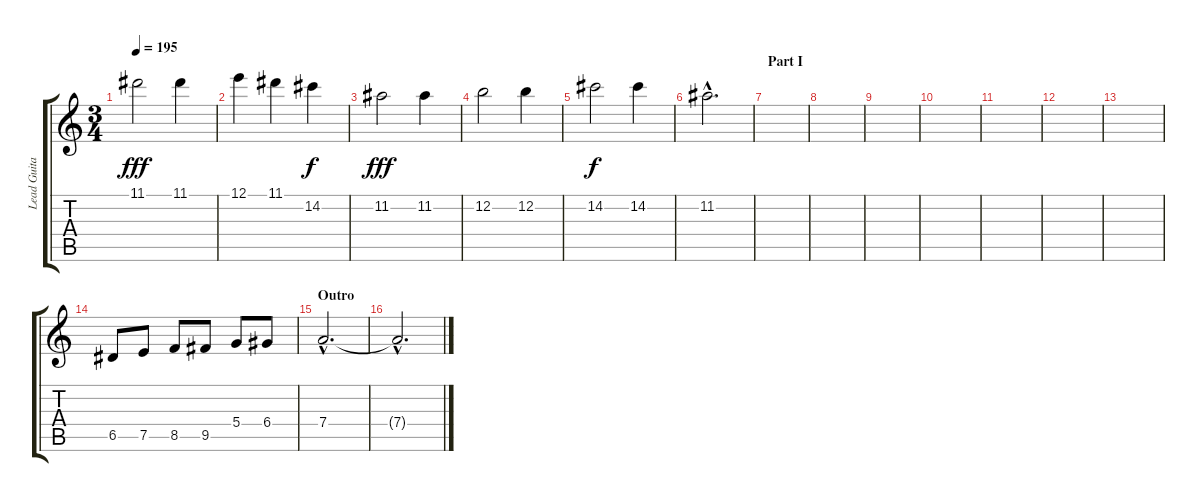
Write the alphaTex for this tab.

\track ("Lead Guitar" "Lead Guita") {instrument distortionguitar}
\staff {score tabs}
\tuning (E4 B3 G3 D3 A2 E2) {hide}
\ts (3 4)
\tempo 195
\clef g2
\ks c
11.1.2{dy fff} 11.1.4 |
12.1.4 11.1.4 14.2.4{dy f} |
11.2.2{dy fff} 11.2.4 |
12.2.2 12.2.4 |
14.2.2{dy f} 14.2.4 |
11.2{hac}.2{d} |
\section ("" "Part I")
|
|
|
|
|
|
|
6.5.8 7.5.8 8.5.8 9.5.8 5.4.8 6.4.8 |
\section ("" "Outro")
7.4{hac}.2{d volume 10 instrument distortionguitar} |
7.4{hac t}.2{d}
